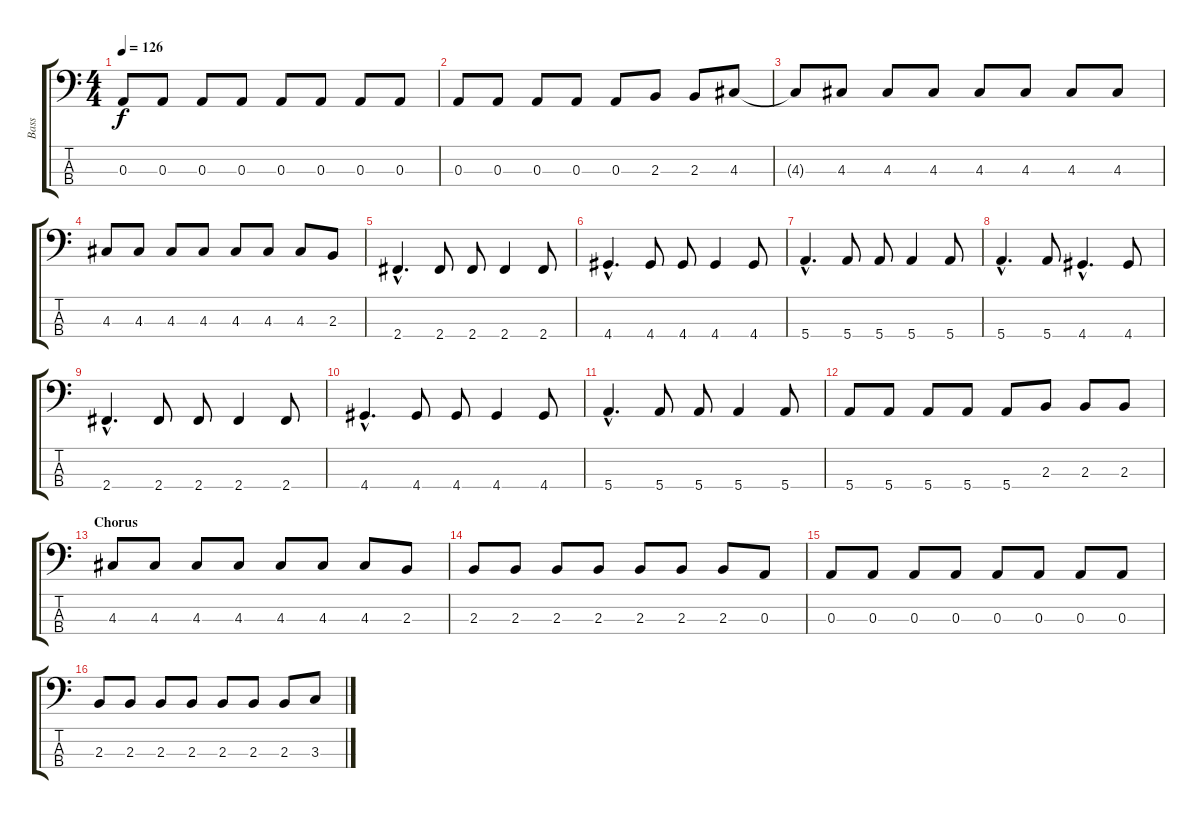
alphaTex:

\track ("Bass" "Bass") {instrument electricbasspick}
\staff {score tabs}
\tuning (G2 D2 A1 E1) {hide}
\ts (4 4)
\tempo 126
\clef f4
\ks c
0.3{t}.8{dy f} 0.3.8 0.3.8 0.3.8 0.3.8 0.3.8 0.3.8 0.3.8 |
0.3.8 0.3.8 0.3.8 0.3.8 0.3.8 2.3.8 2.3.8 4.3.8 |
4.3{t}.8 4.3.8 4.3.8 4.3.8 4.3.8 4.3.8 4.3.8 4.3.8 |
4.3.8 4.3.8 4.3.8 4.3.8 4.3.8 4.3.8 4.3.8 2.3.8 |
2.4{hac}.4{d} 2.4.8 2.4.8 2.4.4 2.4.8 |
4.4{hac}.4{d} 4.4.8 4.4.8 4.4.4 4.4.8 |
5.4{hac}.4{d} 5.4.8 5.4.8 5.4.4 5.4.8 |
5.4{hac}.4{d} 5.4.8 4.4{hac}.4{d} 4.4.8 |
2.4{hac}.4{d} 2.4.8 2.4.8 2.4.4 2.4.8 |
4.4{hac}.4{d} 4.4.8 4.4.8 4.4.4 4.4.8 |
5.4{hac}.4{d} 5.4.8 5.4.8 5.4.4 5.4.8 |
5.4.8 5.4.8 5.4.8 5.4.8 5.4.8 2.3.8 2.3.8 2.3.8 |
\section ("" "Chorus")
4.3.8 4.3.8 4.3.8 4.3.8 4.3.8 4.3.8 4.3.8 2.3.8 |
2.3.8 2.3.8 2.3.8 2.3.8 2.3.8 2.3.8 2.3.8 0.3.8 |
0.3.8 0.3.8 0.3.8 0.3.8 0.3.8 0.3.8 0.3.8 0.3.8 |
2.3.8 2.3.8 2.3.8 2.3.8 2.3.8 2.3.8 2.3.8 3.3.8
